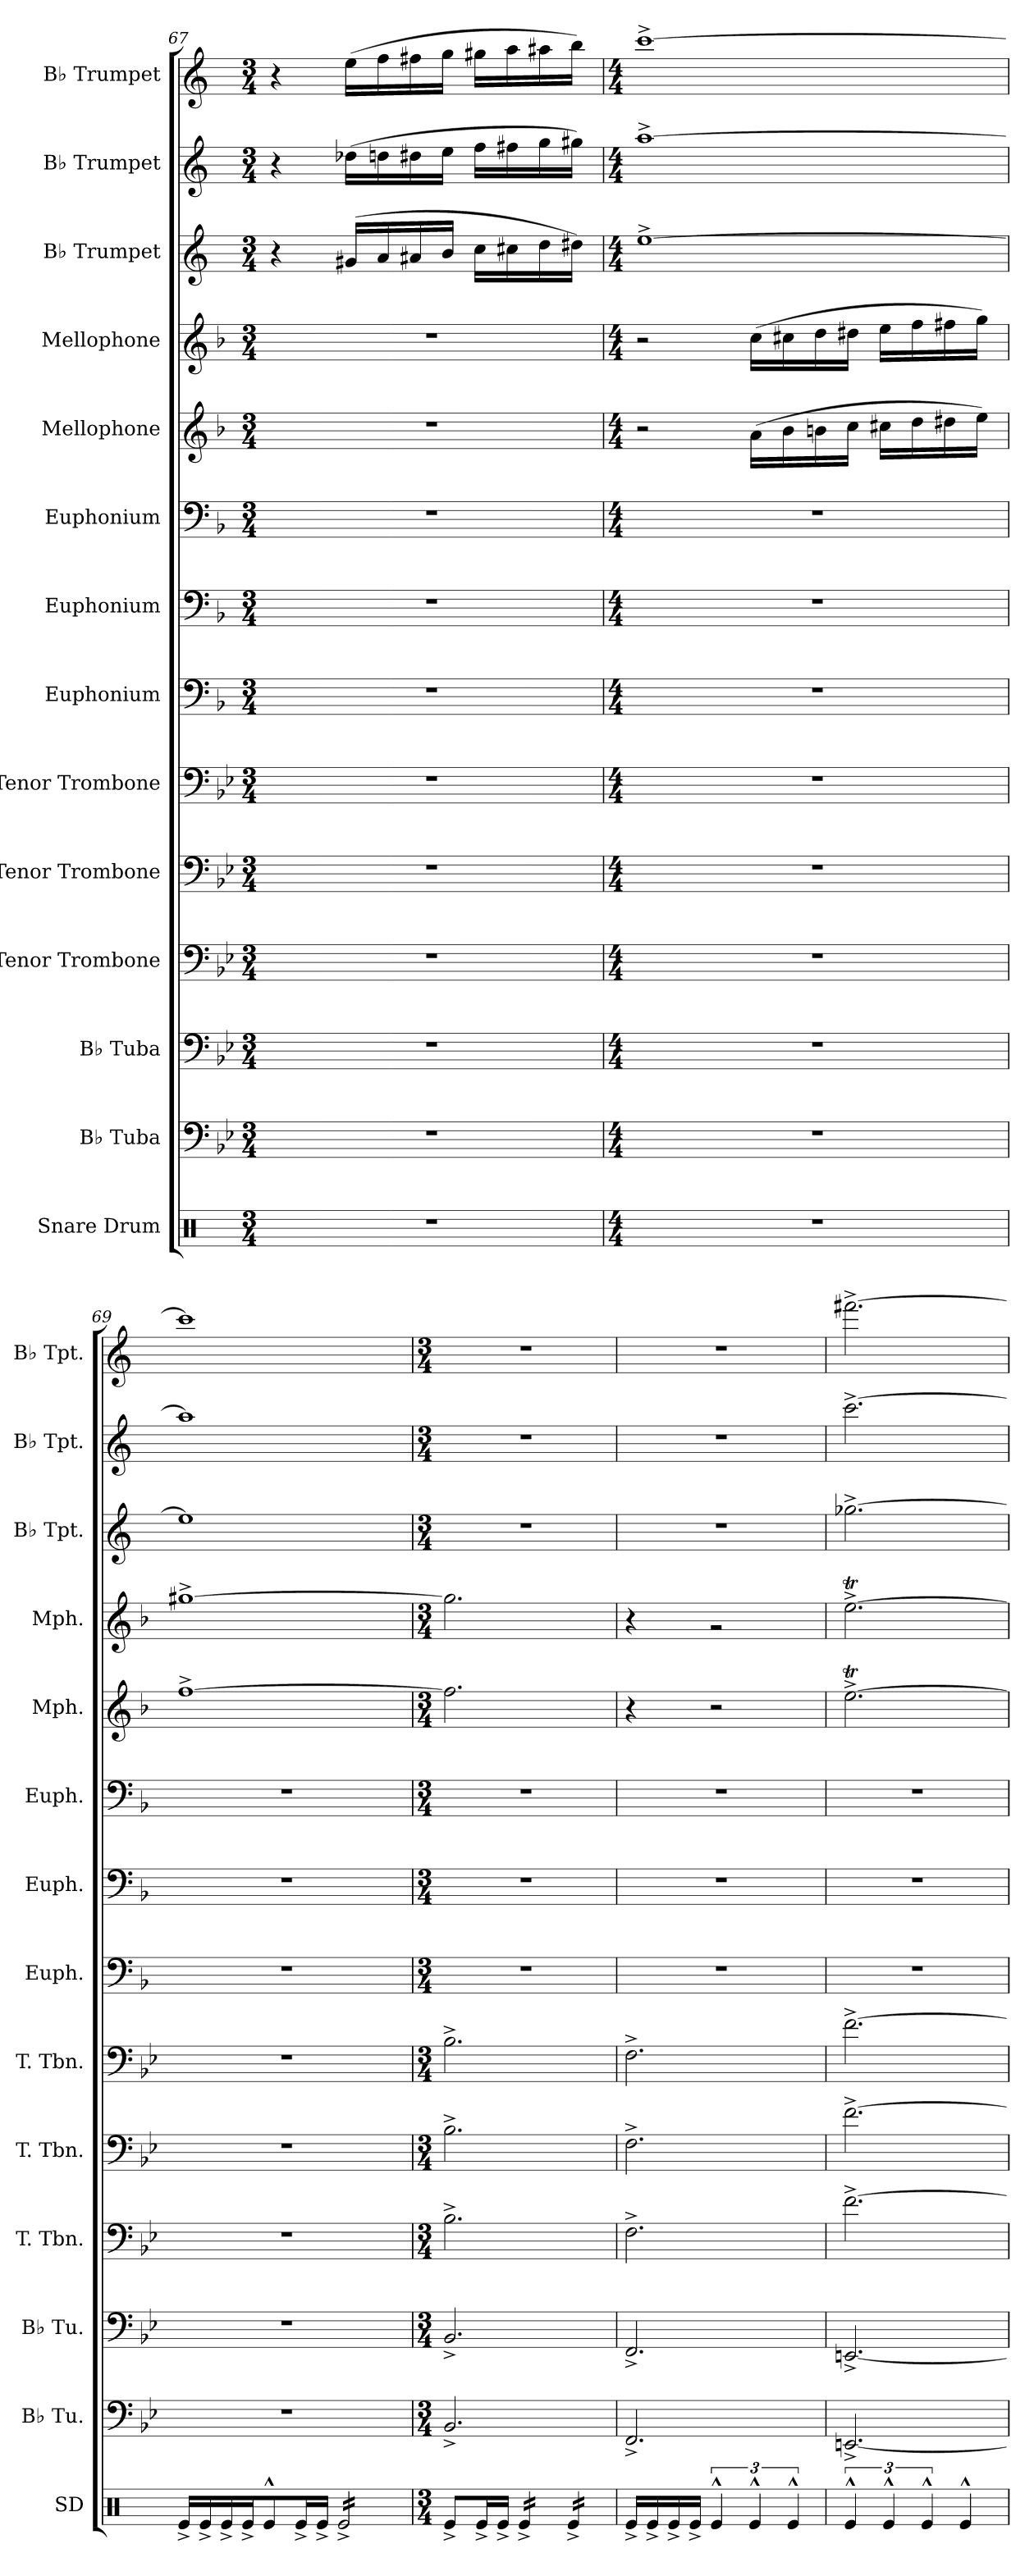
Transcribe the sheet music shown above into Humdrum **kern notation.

**kern	**kern	**kern	**kern	**kern	**kern	**kern	**kern	**kern	**kern	**kern	**kern	**kern	**kern
*part14	*part13	*part12	*part11	*part10	*part9	*part8	*part7	*part6	*part5	*part4	*part3	*part2	*part1
*staff14	*staff13	*staff12	*staff11	*staff10	*staff9	*staff8	*staff7	*staff6	*staff5	*staff4	*staff3	*staff2	*staff1
*I"Snare Drum	*I"B♭ Tuba	*I"B♭ Tuba	*I"Tenor Trombone	*I"Tenor Trombone	*I"Tenor Trombone	*I"Euphonium	*I"Euphonium	*I"Euphonium	*I"Mellophone	*I"Mellophone	*I"B♭ Trumpet	*I"B♭ Trumpet	*I"B♭ Trumpet
*I'SD	*I'B♭ Tu.	*I'B♭ Tu.	*I'T. Tbn.	*I'T. Tbn.	*I'T. Tbn.	*I'Euph.	*I'Euph.	*I'Euph.	*I'Mph.	*I'Mph.	*I'B♭ Tpt.	*I'B♭ Tpt.	*I'B♭ Tpt.
!!LO:PB:g=z
*clefX	*clefF4	*clefF4	*clefF4	*clefF4	*clefF4	*clefF4	*clefF4	*clefF4	*clefG2	*clefG2	*clefG2	*clefG2	*clefG2
*	*	*	*	*	*	*ITrd4c7	*ITrd4c7	*ITrd4c7	*ITrd4c7	*ITrd4c7	*ITrd1c2	*ITrd1c2	*ITrd1c2
*k[]	*k[b-e-]	*k[b-e-]	*k[b-e-]	*k[b-e-]	*k[b-e-]	*k[b-e-]	*k[b-e-]	*k[b-e-]	*k[b-e-]	*k[b-e-]	*k[b-e-]	*k[b-e-]	*k[b-e-]
*M3/4	*M3/4	*M3/4	*M3/4	*M3/4	*M3/4	*M3/4	*M3/4	*M3/4	*M3/4	*M3/4	*M3/4	*M3/4	*M3/4
=67	=67	=67	=67	=67	=67	=67	=67	=67	=67	=67	=67	=67	=67
2.r	2.r	2.r	2.r	2.r	2.r	2.r	2.r	2.r	2.r	2.r	4r	4r	4r
.	.	.	.	.	.	.	.	.	.	.	(16f#X/LL	(16cc-X\LL	(16dd\LL
.	.	.	.	.	.	.	.	.	.	.	16g/	16ccn\	16ee-\
.	.	.	.	.	.	.	.	.	.	.	16g#X/	16cc#X\	16een\
.	.	.	.	.	.	.	.	.	.	.	16a/JJ	16dd\JJ	16ff\JJ
.	.	.	.	.	.	.	.	.	.	.	16b-\LL	16ee-\LL	16ff#X\LL
.	.	.	.	.	.	.	.	.	.	.	16bn\	16een\	16gg\
.	.	.	.	.	.	.	.	.	.	.	16cc\	16ff\	16gg#X\
.	.	.	.	.	.	.	.	.	.	.	16cc#X\JJ)	16ff#X\JJ)	16aa\JJ)
=68	=68	=68	=68	=68	=68	=68	=68	=68	=68	=68	=68	=68	=68
*M4/4	*M4/4	*M4/4	*M4/4	*M4/4	*M4/4	*M4/4	*M4/4	*M4/4	*M4/4	*M4/4	*M4/4	*M4/4	*M4/4
1r	1r	1r	1r	1r	1r	1r	1r	1r	2r	2r	[1dd^	[1gg^	[1bb-^
.	.	.	.	.	.	.	.	.	(16d\LL	(16f\LL	.	.	.
.	.	.	.	.	.	.	.	.	16e-\	16f#X\	.	.	.
.	.	.	.	.	.	.	.	.	16en\	16g\	.	.	.
.	.	.	.	.	.	.	.	.	16f\JJ	16g#X\JJ	.	.	.
.	.	.	.	.	.	.	.	.	16f#X\LL	16a\LL	.	.	.
.	.	.	.	.	.	.	.	.	16g\	16b-\	.	.	.
.	.	.	.	.	.	.	.	.	16g#X\	16bn\	.	.	.
.	.	.	.	.	.	.	.	.	16a\JJ)	16cc\JJ)	.	.	.
=69	=69	=69	=69	=69	=69	=69	=69	=69	=69	=69	=69	=69	=69
16Re^/LL	1r	1r	1r	1r	1r	1r	1r	1r	[1b-^	[1cc#X^	1dd]	1gg]	1bb-]
16Re^/	.	.	.	.	.	.	.	.	.	.	.	.	.
16Re^/	.	.	.	.	.	.	.	.	.	.	.	.	.
16Re^/JJ	.	.	.	.	.	.	.	.	.	.	.	.	.
8Re^^/L	.	.	.	.	.	.	.	.	.	.	.	.	.
*tremolo	*	*	*	*	*	*	*	*	*	*	*	*	*
16Re^/	.	.	.	.	.	.	.	.	.	.	.	.	.
16Re^/JJ	.	.	.	.	.	.	.	.	.	.	.	.	.
16Re^/LL	.	.	.	.	.	.	.	.	.	.	.	.	.
16Re^/	.	.	.	.	.	.	.	.	.	.	.	.	.
16Re^/	.	.	.	.	.	.	.	.	.	.	.	.	.
16Re^/	.	.	.	.	.	.	.	.	.	.	.	.	.
16Re^/	.	.	.	.	.	.	.	.	.	.	.	.	.
16Re^/	.	.	.	.	.	.	.	.	.	.	.	.	.
16Re^/	.	.	.	.	.	.	.	.	.	.	.	.	.
16Re^/JJ	.	.	.	.	.	.	.	.	.	.	.	.	.
*Xtremolo	*	*	*	*	*	*	*	*	*	*	*	*	*
=70	=70	=70	=70	=70	=70	=70	=70	=70	=70	=70	=70	=70	=70
*M3/4	*M3/4	*M3/4	*M3/4	*M3/4	*M3/4	*M3/4	*M3/4	*M3/4	*M3/4	*M3/4	*M3/4	*M3/4	*M3/4
8Re^/L	2.BB-^/	2.BB-^/	2.B-^\	2.B-^\	2.B-^\	2.r	2.r	2.r	2.b-\]	2.cc#\]	2.r	2.r	2.r
*tremolo	*	*	*	*	*	*	*	*	*	*	*	*	*
16Re^/	.	.	.	.	.	.	.	.	.	.	.	.	.
16Re^/JJ	.	.	.	.	.	.	.	.	.	.	.	.	.
16Re^/LL	.	.	.	.	.	.	.	.	.	.	.	.	.
16Re^/	.	.	.	.	.	.	.	.	.	.	.	.	.
16Re^/	.	.	.	.	.	.	.	.	.	.	.	.	.
16Re^/JJ	.	.	.	.	.	.	.	.	.	.	.	.	.
16Re^/LL	.	.	.	.	.	.	.	.	.	.	.	.	.
16Re^/	.	.	.	.	.	.	.	.	.	.	.	.	.
16Re^/	.	.	.	.	.	.	.	.	.	.	.	.	.
16Re^/JJ	.	.	.	.	.	.	.	.	.	.	.	.	.
*Xtremolo	*	*	*	*	*	*	*	*	*	*	*	*	*
=71	=71	=71	=71	=71	=71	=71	=71	=71	=71	=71	=71	=71	=71
16Re^/LL	2.FF^/	2.FF^/	2.F^\	2.F^\	2.F^\	2.r	2.r	2.r	4r	4r	2.r	2.r	2.r
16Re^/	.	.	.	.	.	.	.	.	.	.	.	.	.
16Re^/	.	.	.	.	.	.	.	.	.	.	.	.	.
16Re^/JJ	.	.	.	.	.	.	.	.	.	.	.	.	.
6Re^^/	.	.	.	.	.	.	.	.	2r	2rg	.	.	.
6Re^^/	.	.	.	.	.	.	.	.	.	.	.	.	.
6Re^^/	.	.	.	.	.	.	.	.	.	.	.	.	.
!!LO:PB:g=z
=72	=72	=72	=72	=72	=72	=72	=72	=72	=72	=72	=72	=72	=72
6Re^^/	[2.EEn^/	[2.EEn^/	[2.f^\	[2.f^\	[2.f^\	2.r	2.r	2.r	[2.at^\	[2.at^\	[2.ff-X^\	[2.bb-^\	[2.eeen^\
6Re^^/	.	.	.	.	.	.	.	.	.	.	.	.	.
6Re^^/	.	.	.	.	.	.	.	.	.	.	.	.	.
4Re^^/	.	.	.	.	.	.	.	.	.	.	.	.	.
=	=	=	=	=	=	=	=	=	=	=	=	=	=
*-	*-	*-	*-	*-	*-	*-	*-	*-	*-	*-	*-	*-	*-
